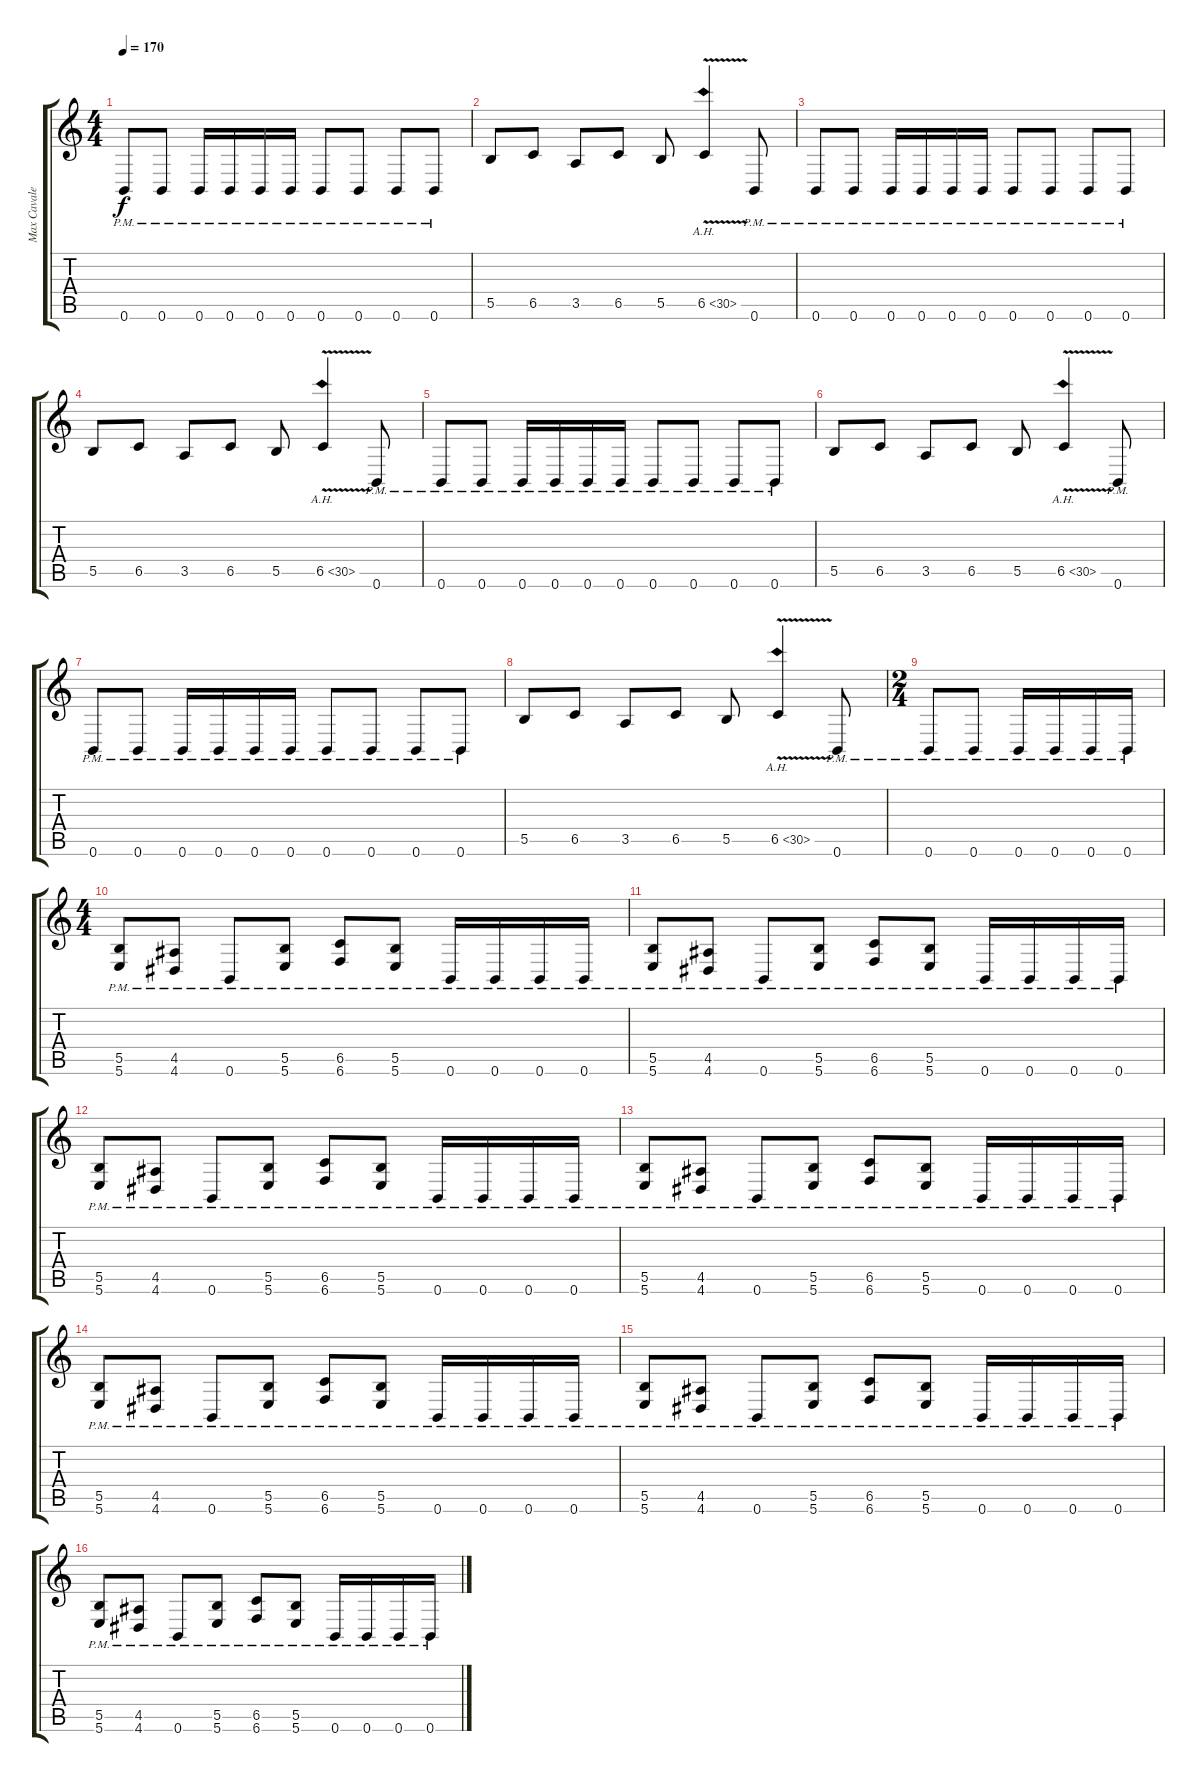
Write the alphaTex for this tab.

\track ("Max Cavalera" "Max Cavale") {instrument distortionguitar}
\staff {score tabs}
\tuning (Db4 Ab3 E3 B2 Gb2 B1) {hide}
\ts (4 4)
\tempo 170
\clef g2
\ks c
0.6{pm}.8{dy f} 0.6{pm}.8 0.6{pm}.16 0.6{pm}.16 0.6{pm}.16 0.6{pm}.16 0.6{pm}.8 0.6{pm}.8 0.6{pm}.8 0.6{pm}.8 |
5.5.8 6.5.8 3.5.8 6.5.8 5.5.8 6.5{ah 24 v}.4 0.6{pm}.8 |
0.6{pm}.8 0.6{pm}.8 0.6{pm}.16 0.6{pm}.16 0.6{pm}.16 0.6{pm}.16 0.6{pm}.8 0.6{pm}.8 0.6{pm}.8 0.6{pm}.8 |
5.5.8 6.5.8 3.5.8 6.5.8 5.5.8 6.5{ah 24 v}.4 0.6{pm}.8 |
0.6{pm}.8 0.6{pm}.8 0.6{pm}.16 0.6{pm}.16 0.6{pm}.16 0.6{pm}.16 0.6{pm}.8 0.6{pm}.8 0.6{pm}.8 0.6{pm}.8 |
5.5.8 6.5.8 3.5.8 6.5.8 5.5.8 6.5{ah 24 v}.4 0.6{pm}.8 |
0.6{pm}.8 0.6{pm}.8 0.6{pm}.16 0.6{pm}.16 0.6{pm}.16 0.6{pm}.16 0.6{pm}.8 0.6{pm}.8 0.6{pm}.8 0.6{pm}.8 |
5.5.8 6.5.8 3.5.8 6.5.8 5.5.8 6.5{ah 24 v}.4 0.6{pm}.8 |
\ts (2 4)
0.6{pm}.8 0.6{pm}.8 0.6{pm}.16 0.6{pm}.16 0.6{pm}.16 0.6{pm}.16 |
\ts (4 4)
(5.5{pm} 5.6{pm}).8 (4.5{pm} 4.6{pm}).8 0.6{pm}.8 (5.5{pm} 5.6{pm}).8 (6.5{pm} 6.6{pm}).8 (5.5{pm} 5.6{pm}).8 0.6{pm}.16 0.6{pm}.16 0.6{pm}.16 0.6{pm}.16 |
(5.5{pm} 5.6{pm}).8 (4.5{pm} 4.6{pm}).8 0.6{pm}.8 (5.5{pm} 5.6{pm}).8 (6.5{pm} 6.6{pm}).8 (5.5{pm} 5.6{pm}).8 0.6{pm}.16 0.6{pm}.16 0.6{pm}.16 0.6{pm}.16 |
(5.5{pm} 5.6{pm}).8 (4.5{pm} 4.6{pm}).8 0.6{pm}.8 (5.5{pm} 5.6{pm}).8 (6.5{pm} 6.6{pm}).8 (5.5{pm} 5.6{pm}).8 0.6{pm}.16 0.6{pm}.16 0.6{pm}.16 0.6{pm}.16 |
(5.5{pm} 5.6{pm}).8 (4.5{pm} 4.6{pm}).8 0.6{pm}.8 (5.5{pm} 5.6{pm}).8 (6.5{pm} 6.6{pm}).8 (5.5{pm} 5.6{pm}).8 0.6{pm}.16 0.6{pm}.16 0.6{pm}.16 0.6{pm}.16 |
(5.5{pm} 5.6{pm}).8 (4.5{pm} 4.6{pm}).8 0.6{pm}.8 (5.5{pm} 5.6{pm}).8 (6.5{pm} 6.6{pm}).8 (5.5{pm} 5.6{pm}).8 0.6{pm}.16 0.6{pm}.16 0.6{pm}.16 0.6{pm}.16 |
(5.5{pm} 5.6{pm}).8 (4.5{pm} 4.6{pm}).8 0.6{pm}.8 (5.5{pm} 5.6{pm}).8 (6.5{pm} 6.6{pm}).8 (5.5{pm} 5.6{pm}).8 0.6{pm}.16 0.6{pm}.16 0.6{pm}.16 0.6{pm}.16 |
(5.5{pm} 5.6{pm}).8 (4.5{pm} 4.6{pm}).8 0.6{pm}.8 (5.5{pm} 5.6{pm}).8 (6.5{pm} 6.6{pm}).8 (5.5{pm} 5.6{pm}).8 0.6{pm}.16 0.6{pm}.16 0.6{pm}.16 0.6{pm}.16
